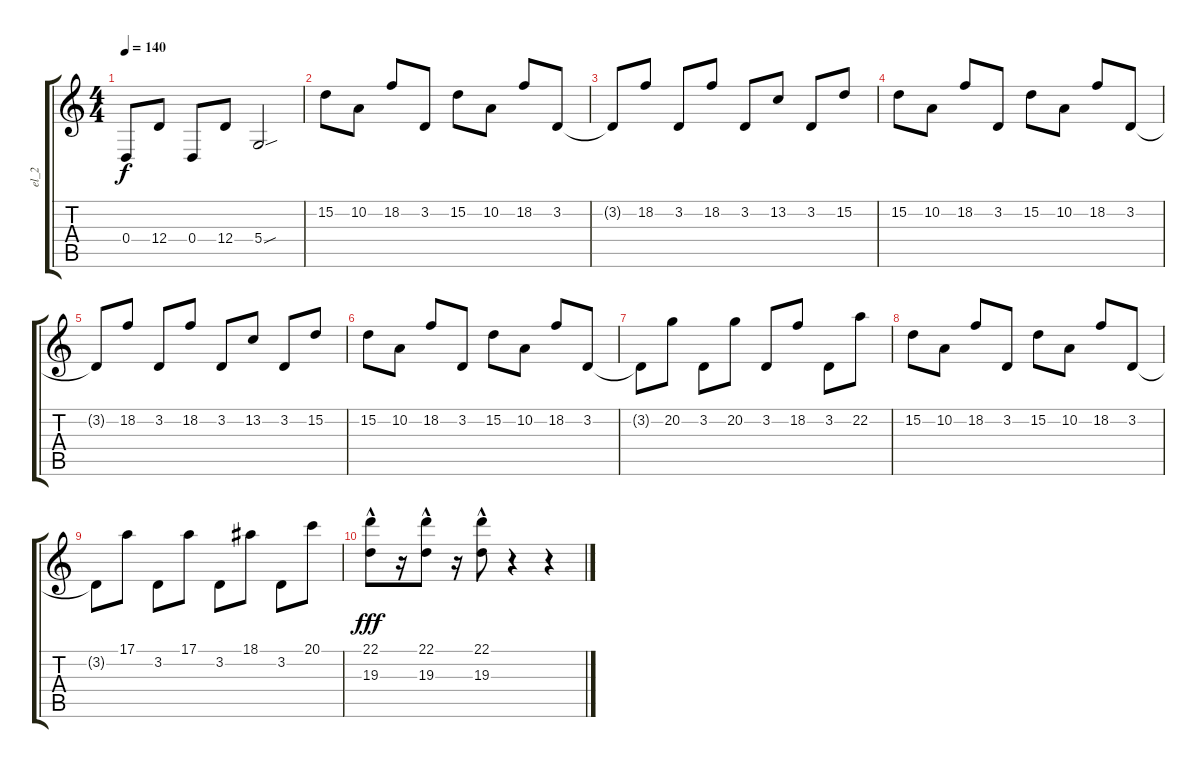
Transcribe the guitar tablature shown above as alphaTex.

\track ("el_2" "el_2") {instrument lead2sawtooth}
\staff {score tabs}
\tuning (E4 B3 G3 D3 A2 E2) {hide}
\ts (4 4)
\tempo 140
\clef g2
\ks c
0.4{t}.8{dy f} 12.4.8 0.4.8 12.4.8 5.4{sou}.2 |
15.2.8 10.2.8 18.2.8 3.2.8 15.2.8 10.2.8 18.2.8 3.2.8 |
3.2{t}.8 18.2.8 3.2.8 18.2.8 3.2.8 13.2.8 3.2.8 15.2.8 |
15.2.8 10.2.8 18.2.8 3.2.8 15.2.8 10.2.8 18.2.8 3.2.8 |
3.2{t}.8 18.2.8 3.2.8 18.2.8 3.2.8 13.2.8 3.2.8 15.2.8 |
15.2.8 10.2.8 18.2.8 3.2.8 15.2.8 10.2.8 18.2.8 3.2.8 |
3.2{t}.8 20.2.8 3.2.8 20.2.8 3.2.8 18.2.8 3.2.8 22.2.8 |
15.2.8 10.2.8 18.2.8 3.2.8 15.2.8 10.2.8 18.2.8 3.2.8 |
3.2{t}.8 17.1.8 3.2.8 17.1.8 3.2.8 18.1.8 3.2.8 20.1.8 |
(22.1{hac} 19.3).8{dy fff} r.16 (22.1{hac} 19.3).8 r.16 (22.1{hac} 19.3).8 r.4 r.4
